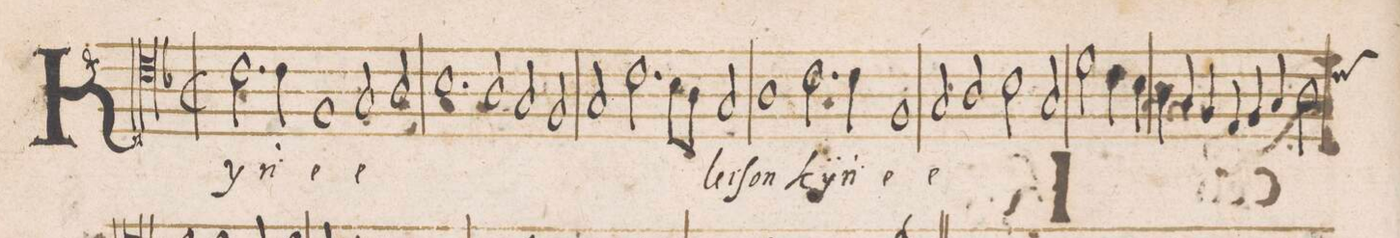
**kern	**text
*I"TENOR	*
*clefC4	*
*k[b-]	*
*met(C|)	*
*M2/1	*
2.c\	Ky-
4c\	-ri-
1F	-e
=42-	=42-
2G/	e-
2A/	.
1.B-	.
=43-	=43-
2A/	.
2G/	.
2F/	.
=44	=44
2G/	.
2.c\	.
8B-\L	.
8A\J	.
2G/	-lei-
=45	=45
1A	-ſon
2.c\	kӱ-
4c\	-ri-
=46-	=46-
1F	-e
2G/	e-
2A/	.
=47-	=47-
2B-\	.
2G/	.
2d\	.
4c\	.
4B-\	.
=48	=48
4A\	.
4G/	.
4F/	.
4E/	.
4F/	.
4G/	.
2A\	.
*custos:c	*
=49-	=49-
*-	*-
